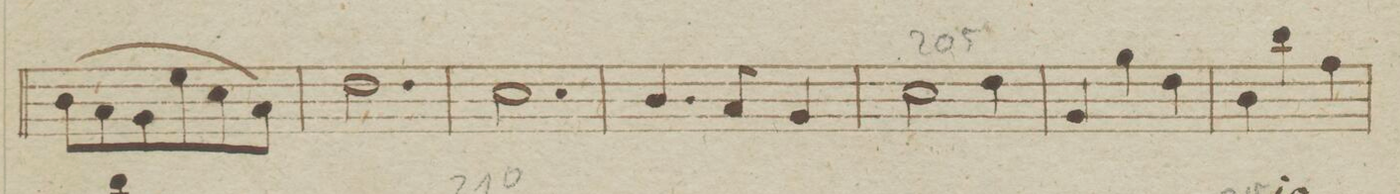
**kern	**dynam
*I"Fagotto Primo.	*
*clefF4	*
*k[b-e-]	*
*met(c)	*
*M3/4	*
(8D\L	.
8C\	.
8BB-\	.
8G\	.
8E-\	.
8C\J)	.
=203	=203
2.F\	.
=204	=204
2.E-\	.
=205	=205
4.D/	.
8C/	.
4BB-/	.
=206	=206
2E-\	.
4F\	.
=207	=207
4BB-/	.
4B-\	.
4F\	.
=208	=208
4D\	.
4d\	.
4A\	.
=209	=209
*-	*-
